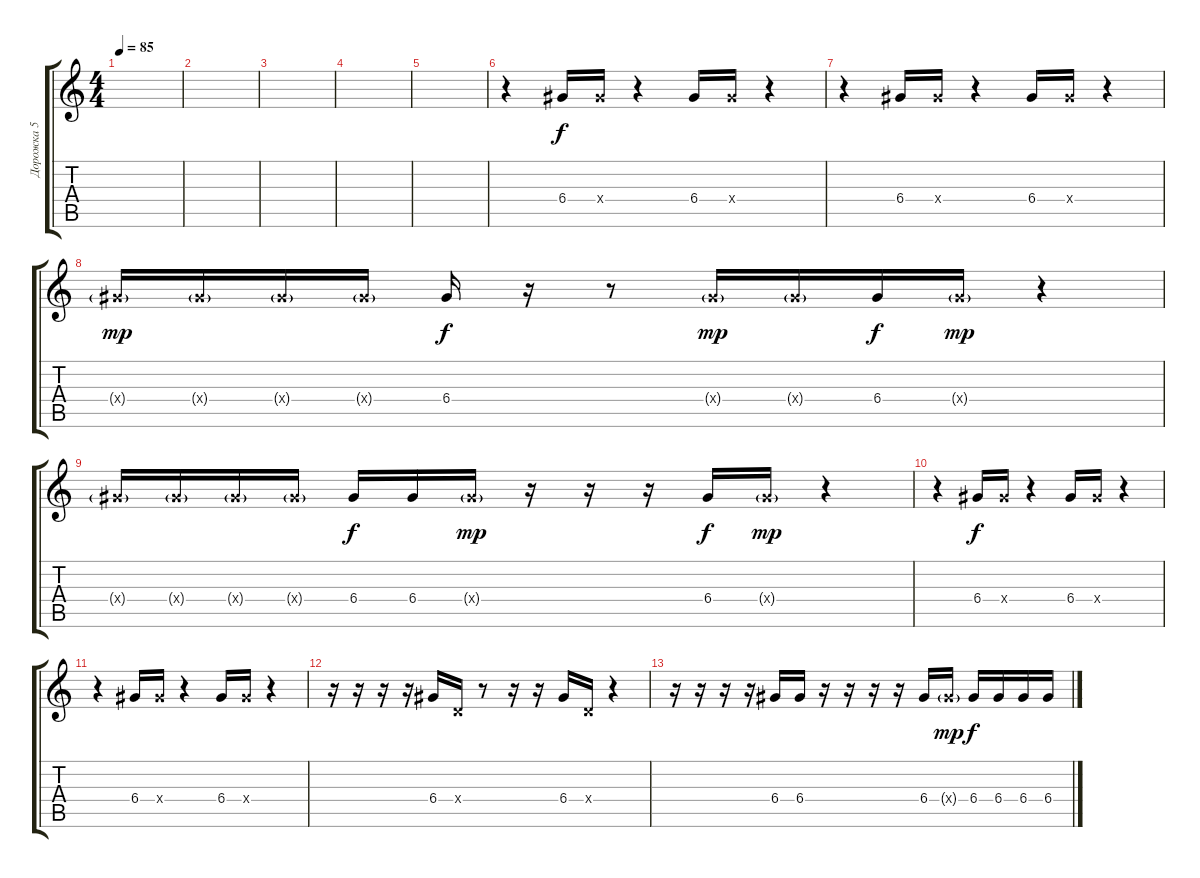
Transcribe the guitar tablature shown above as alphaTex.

\track ("Дорожка 5" "Дорожка 5") {instrument overdrivenguitar}
\staff {score tabs}
\tuning (E4 B3 G3 D3 A2 E2) {hide}
\ts (4 4)
\tempo 85
\clef g2
\ks c
|
|
|
|
|
r.4 6.4.16 6.4{x}.16 r.4 6.4.16 6.4{x}.16 r.4 |
r.4 6.4.16 6.4{x}.16 r.4 6.4.16 6.4{x}.16 r.4 |
6.4{g x}.16{dy mp} 6.4{g x}.16 6.4{g x}.16 6.4{g x}.16 6.4.16{dy f} r.16 r.8 6.4{g x}.16{dy mp} 6.4{g x}.16 6.4.16{dy f} 6.4{g x}.16{dy mp} r.4 |
6.4{g x}.16 6.4{g x}.16 6.4{g x}.16 6.4{g x}.16 6.4.16{dy f} 6.4.16 6.4{g x}.16{dy mp} r.16 r.16 r.16 6.4.16{dy f} 6.4{g x}.16{dy mp} r.4 |
r.4 6.4.16{dy f} 6.4{x}.16 r.4 6.4.16 6.4{x}.16 r.4 |
r.4 6.4.16 6.4{x}.16 r.4 6.4.16 6.4{x}.16 r.4 |
r.16 r.16 r.16 r.16 6.4.16 0.4{x}.16 r.8 r.16 r.16 6.4.16 0.4{x}.16 r.4 |
r.16 r.16 r.16 r.16 6.4.16 6.4.16 r.16 r.16 r.16 r.16 6.4.16 6.4{g x}.16{dy mp} 6.4.16{dy f} 6.4.16 6.4.16 6.4.16
